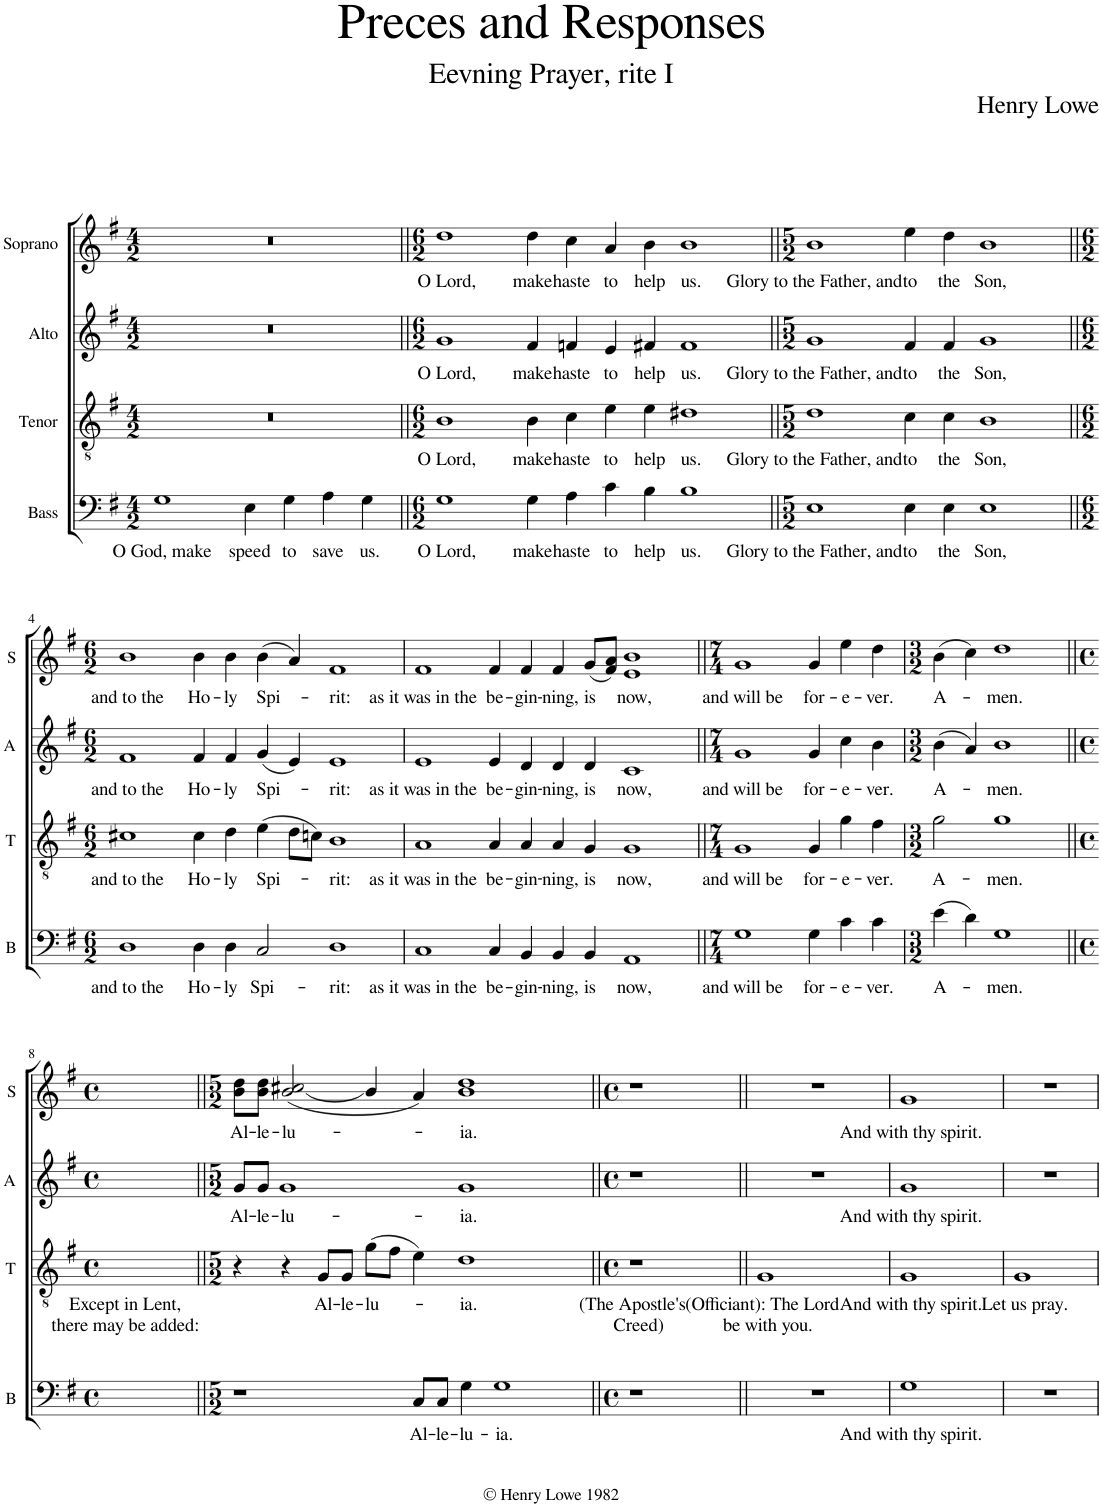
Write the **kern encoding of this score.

**kern	**text	**kern	**text	**text	**kern	**text	**kern	**text
*part4	*part4	*part3	*part3	*part3	*part2	*part2	*part1	*part1
*staff4	*staff4	*staff3	*staff3	*staff3	*staff2	*staff2	*staff1	*staff1
*I"Bass	*	*I"Tenor	*	*	*I"Alto	*	*I"Soprano	*
*I'B	*	*I'T	*	*	*I'A	*	*I'S	*
*clefF4	*	*clefGv2	*	*	*clefG2	*	*clefG2	*
*k[f#]	*	*k[f#]	*	*	*k[f#]	*	*k[f#]	*
*M4/2	*	*M4/2	*	*	*M4/2	*	*M4/2	*
=1	=1	=1	=1	=1	=1	=1	=1	=1
!	!LO:LY:b	!	!	!	!	!	!	!
1G	O God, make	0r	.	.	0r	.	0r	.
!	!LO:LY:b	!	!	!	!	!	!	!
4E\	speed	.	.	.	.	.	.	.
!	!LO:LY:b	!	!	!	!	!	!	!
4G\	to	.	.	.	.	.	.	.
!	!LO:LY:b	!	!	!	!	!	!	!
4A\	save	.	.	.	.	.	.	.
!	!LO:LY:b	!	!	!	!	!	!	!
4G\	us.	.	.	.	.	.	.	.
=2||	=2||	=2||	=2||	=2||	=2||	=2||	=2||	=2||
*M6/2	*	*M6/2	*	*	*M6/2	*	*M6/2	*
!	!LO:LY:b	!	!LO:LY:b	!	!	!LO:LY:b	!	!LO:LY:b
1G	O Lord,	1B	O Lord,	.	1g	O Lord,	1dd	O Lord,
!	!LO:LY:b	!	!LO:LY:b	!	!	!LO:LY:b	!	!LO:LY:b
4G\	make	4B\	make	.	4f#/	make	4dd\	make
!	!LO:LY:b	!	!LO:LY:b	!	!	!LO:LY:b	!	!LO:LY:b
4A\	haste	4c\	haste	.	4fn/	haste	4cc\	haste
!	!LO:LY:b	!	!LO:LY:b	!	!	!LO:LY:b	!	!LO:LY:b
4c\	to	4e\	to	.	4e/	to	4a/	to
!	!LO:LY:b	!	!LO:LY:b	!	!	!LO:LY:b	!	!LO:LY:b
4B\	help	4e\	help	.	4f#X/	help	4b\	help
!	!LO:LY:b	!	!LO:LY:b	!	!	!LO:LY:b	!	!LO:LY:b
1B	us.	1d#X	us.	.	1f#	us.	1b	us.
=3||	=3||	=3||	=3||	=3||	=3||	=3||	=3||	=3||
*M5/2	*	*M5/2	*	*	*M5/2	*	*M5/2	*
!	!LO:LY:b	!	!LO:LY:b	!	!	!LO:LY:b	!	!LO:LY:b
1E	Glory to the Father, and	1d	Glory to the Father, and	.	1g	Glory to the Father, and	1b	Glory to the Father, and
!	!LO:LY:b	!	!LO:LY:b	!	!	!LO:LY:b	!	!LO:LY:b
4E\	to	4c\	to	.	4f#/	to	4ee\	to
!	!LO:LY:b	!	!LO:LY:b	!	!	!LO:LY:b	!	!LO:LY:b
4E\	the	4c\	the	.	4f#/	the	4dd\	the
!	!LO:LY:b	!	!LO:LY:b	!	!	!LO:LY:b	!	!LO:LY:b
1E	Son,	1B	Son,	.	1g	Son,	1b	Son,
!!LO:LB:g=z
=4||	=4||	=4||	=4||	=4||	=4||	=4||	=4||	=4||
*M6/2	*	*M6/2	*	*	*M6/2	*	*M6/2	*
!	!LO:LY:b	!	!LO:LY:b	!	!	!LO:LY:b	!	!LO:LY:b
1D	and to the	1c#X	and to the	.	1f#	and to the	1b	and to the
!	!LO:LY:b	!	!LO:LY:b	!	!	!LO:LY:b	!	!LO:LY:b
4D\	Ho-	4c#\	Ho-	.	4f#/	Ho-	4b\	Ho-
!	!LO:LY:b	!	!LO:LY:b	!	!	!LO:LY:b	!	!LO:LY:b
4D\	-ly	4d\	-ly	.	4f#/	-ly	4b\	-ly
!	!LO:LY:b	!	!LO:LY:b	!	!	!LO:LY:b	!	!LO:LY:b
2C/	Spi-	(4e\	Spi-	.	(4g/	Spi-	(4b\	Spi-
.	.	8d\L	.	.	4e/)	.	4a/)	.
.	.	8cn\J)	.	.	.	.	.	.
!	!LO:LY:b	!	!LO:LY:b	!	!	!LO:LY:b	!	!LO:LY:b
1D	-rit:	1B	-rit:	.	1e	-rit:	1f#	-rit:
=5	=5	=5	=5	=5	=5	=5	=5	=5
!	!LO:LY:b	!	!LO:LY:b	!	!	!LO:LY:b	!	!LO:LY:b
1C	as it was in the	1A	as it was in the	.	1e	as it was in the	1f#	as it was in the
!	!LO:LY:b	!	!LO:LY:b	!	!	!LO:LY:b	!	!LO:LY:b
4C/	be-	4A/	be-	.	4e/	be-	4f#/	be-
!	!LO:LY:b	!	!LO:LY:b	!	!	!LO:LY:b	!	!LO:LY:b
4BB/	-gin-	4A/	-gin-	.	4d/	-gin-	4f#/	-gin-
!	!LO:LY:b	!	!LO:LY:b	!	!	!LO:LY:b	!	!LO:LY:b
4BB/	-ning,	4A/	-ning,	.	4d/	-ning,	4f#/	-ning,
!	!LO:LY:b	!	!LO:LY:b	!	!	!LO:LY:b	!	!LO:LY:b
4BB/	is	4G/	is	.	4d/	is	(8g/L	is
.	.	.	.	.	.	.	8f#/ 8a/J)	.
!	!LO:LY:b	!	!LO:LY:b	!	!	!LO:LY:b	!	!LO:LY:b
1AA	now,	1G	now,	.	1c	now,	1e 1b	now,
=6||	=6||	=6||	=6||	=6||	=6||	=6||	=6||	=6||
*M7/4	*	*M7/4	*	*	*M7/4	*	*M7/4	*
!	!LO:LY:b	!	!LO:LY:b	!	!	!LO:LY:b	!	!LO:LY:b
1G	and will be	1G	and will be	.	1g	and will be	1g	and will be
!	!LO:LY:b	!	!LO:LY:b	!	!	!LO:LY:b	!	!LO:LY:b
4G\	for-	4G/	for-	.	4g/	for-	4g/	for-
!	!LO:LY:b	!	!LO:LY:b	!	!	!LO:LY:b	!	!LO:LY:b
4c\	-e-	4g\	-e-	.	4cc\	-e-	4ee\	-e-
!	!LO:LY:b	!	!LO:LY:b	!	!	!LO:LY:b	!	!LO:LY:b
4c\	-ver.	4f#\	-ver.	.	4b\	-ver.	4dd\	-ver.
=7	=7	=7	=7	=7	=7	=7	=7	=7
*M3/2	*	*M3/2	*	*	*M3/2	*	*M3/2	*
!	!LO:LY:b	!	!LO:LY:b	!	!	!LO:LY:b	!	!LO:LY:b
(4e\	A-	2g\	A-	.	(4b\	A-	(4b\	A-
4d\)	.	.	.	.	4a/)	.	4cc\)	.
!	!LO:LY:b	!	!LO:LY:b	!	!	!LO:LY:b	!	!LO:LY:b
1G	men.	1g	men.	.	1b	men.	1dd	men.
!!LO:LB:g=z
=8||	=8||	=8||	=8||	=8||	=8||	=8||	=8||	=8||
*M4/4	*	*M4/4	*	*	*M4/4	*	*M4/4	*
*met(c)	*	*met(c)	*	*	*met(c)	*	*met(c)	*
!	!	!	!LO:LY:b	!LO:LY:b	!	!	!	!
1g	.	1g	Except in Lent,	there may be added:	1g	.	1g	.
=9||	=9||	=9||	=9||	=9||	=9||	=9||	=9||	=9||
*M5/2	*	*M5/2	*	*	*M5/2	*	*M5/2	*
!	!	!	!	!	!	!LO:LY:b	!	!LO:LY:b
1r	.	4r	.	.	8g/L	Al-	8b\ 8dd\L	Al-
!	!	!	!	!	!	!LO:LY:b	!	!LO:LY:b
.	.	.	.	.	8g/J	-le-	8b\ 8dd\J	-le-
!	!	!	!	!	!	!LO:LY:b	!	!LO:LY:b
.	.	4r	.	.	1g	-lu-	([2b/ 2cc#X/	-lu-
!	!	!	!LO:LY:b	!	!	!	!	!
.	.	8G/L	Al-	.	.	.	.	.
!	!	!	!LO:LY:b	!	!	!	!	!
.	.	8G/J	-le-	.	.	.	.	.
!	!	!	!LO:LY:b	!	!	!	!	!
.	.	(8g\L	-lu-	.	.	.	4b/]	.
.	.	8f#\J	.	.	.	.	.	.
!	!LO:LY:b	!	!	!	!	!	!	!
8C/L	Al-	4e\)	.	.	.	.	4a/)	.
!	!LO:LY:b	!	!	!	!	!	!	!
8C/J	-le-	.	.	.	.	.	.	.
!	!LO:LY:b	!	!LO:LY:b	!	!	!LO:LY:b	!	!LO:LY:b
4G\	-lu-	1d	-ia.	.	1g	-ia.	1b 1dd	ia.
!	!LO:LY:b	!	!	!	!	!	!	!
1G	-ia.	.	.	.	.	.	.	.
.	.	4ryy	.	.	4ryy	.	4ryy	.
=10||	=10||	=10||	=10||	=10||	=10||	=10||	=10||	=10||
*M4/4	*	*M4/4	*	*	*M4/4	*	*M4/4	*
*met(c)	*	*met(c)	*	*	*met(c)	*	*met(c)	*
!	!	!	!LO:LY:b	!LO:LY:b	!	!	!	!
1r	.	1r	(The Apostle's	Creed)	1r	.	1r	.
=11||	=11||	=11||	=11||	=11||	=11||	=11||	=11||	=11||
!	!	!	!LO:LY:b	!LO:LY:b	!	!	!	!
1r	.	1G	(Officiant): The Lord	be with you.	1r	.	1r	.
=12	=12	=12	=12	=12	=12	=12	=12	=12
!	!LO:LY:b	!	!LO:LY:b	!	!	!LO:LY:b	!	!LO:LY:b
1G	And with thy spirit.	1G	And with thy spirit.	.	1g	And with thy spirit.	1g	And with thy spirit.
=13	=13	=13	=13	=13	=13	=13	=13	=13
!	!	!	!LO:LY:b	!	!	!	!	!
1r	.	1G	Let us pray.	.	1r	.	1r	.
=	=	=	=	=	=	=	=	=
*-	*-	*-	*-	*-	*-	*-	*-	*-
